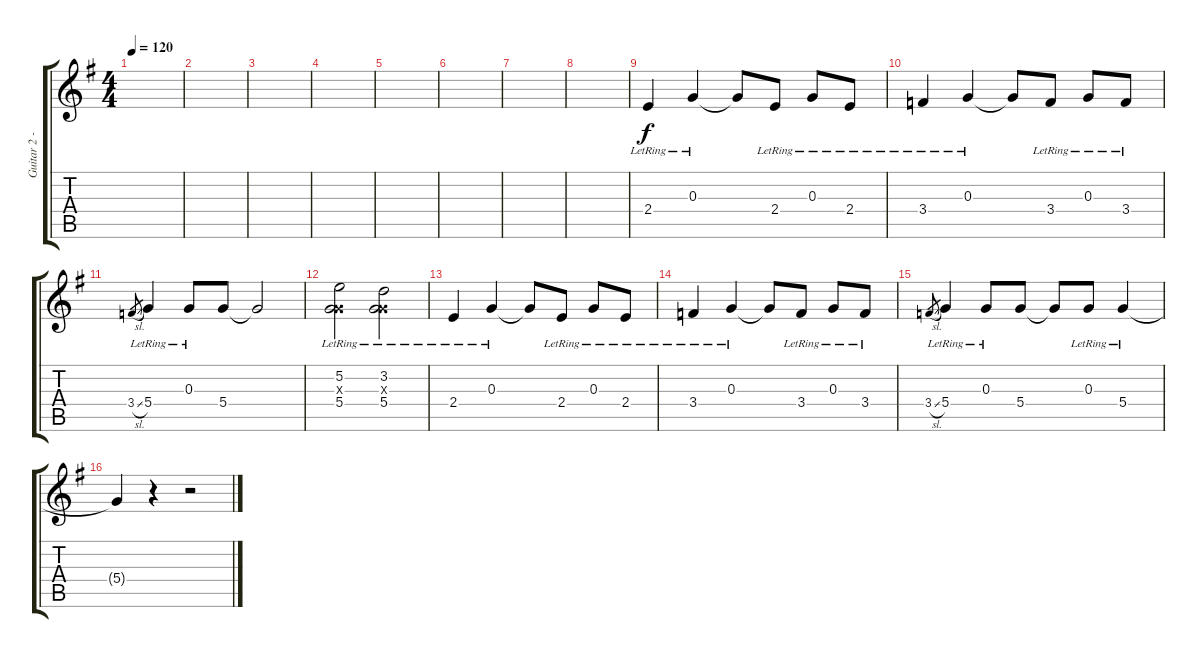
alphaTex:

\track ("Guitar 2 - Open G Tuning" "Guitar 2 -") {instrument overdrivenguitar}
\staff {score tabs}
\tuning (D4 B3 G3 D3 B2 G2) {hide}
\ts (4 4)
\tempo 120
\clef g2
\ks g
|
|
|
|
|
|
|
|
2.4{lr}.4 0.3{lr}.4 0.3{t}.8 2.4{lr}.8 0.3{lr}.8 2.4{lr}.8 |
3.4{lr}.4 0.3{lr}.4 0.3{t}.8 3.4{lr}.8 0.3{lr}.8 3.4{lr}.8 |
3.4{sl}.8{gr} 5.4{lr}.4 0.3{lr}.8 5.4.8 5.4{t}.2 |
(5.2{lr} 0.3{x} 5.4{lr}).2 (3.2{lr} 0.3{x} 5.4{lr}).2 |
2.4{lr}.4 0.3{lr}.4 0.3{t}.8 2.4{lr}.8 0.3{lr}.8 2.4{lr}.8 |
3.4{lr}.4 0.3{lr}.4 0.3{t}.8 3.4{lr}.8 0.3{lr}.8 3.4{lr}.8 |
3.4{sl}.8{gr} 5.4{lr}.4 0.3{lr}.8 5.4.8 5.4{t}.8 0.3{lr}.8 5.4{lr}.4 |
5.4{t}.4 r.4 r.2
